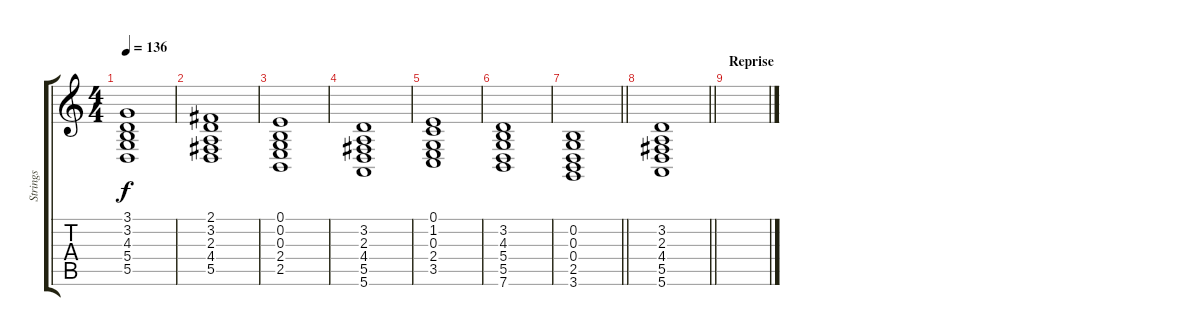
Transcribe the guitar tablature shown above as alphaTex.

\track ("Strings" "Strings") {instrument stringensemble2}
\staff {score tabs}
\tuning (E4 B3 G3 D3 A2 E2) {hide}
\ts (4 4)
\tempo 136
\clef g2
\ks c
(3.1 3.2 4.3 5.4 5.5).1{dy f} |
(2.1 3.2 2.3 4.4 5.5).1 |
(0.1 0.2 0.3 2.4 2.5).1 |
(3.2 2.3 4.4 5.5 5.6).1 |
(0.1 1.2 0.3 2.4 3.5).1 |
(3.2 4.3 5.4 5.5 7.6).1 |
\barLineRight lightlight
(0.2 0.3 0.4 2.5 3.6).1 |
\barLineRight lightlight
(3.2 2.3 4.4 5.5 5.6).1 |
\section ("" "Reprise")
